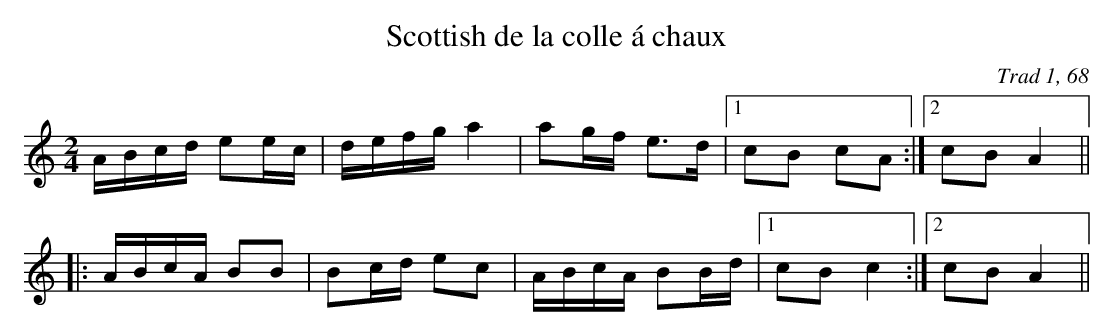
X:1
T:Scottish de la colle á chaux
C:Trad 1, 68
M:2/4
L:1/16
K:C
ABcd e2ec|defg a4|a2gf e3d|1c2B2 c2A2:|2 c2B2 A4||
|:ABcA B2B2|B2cd e2c2|ABcA B2Bd|1 c2B2 c4:|2 c2B2A4||
